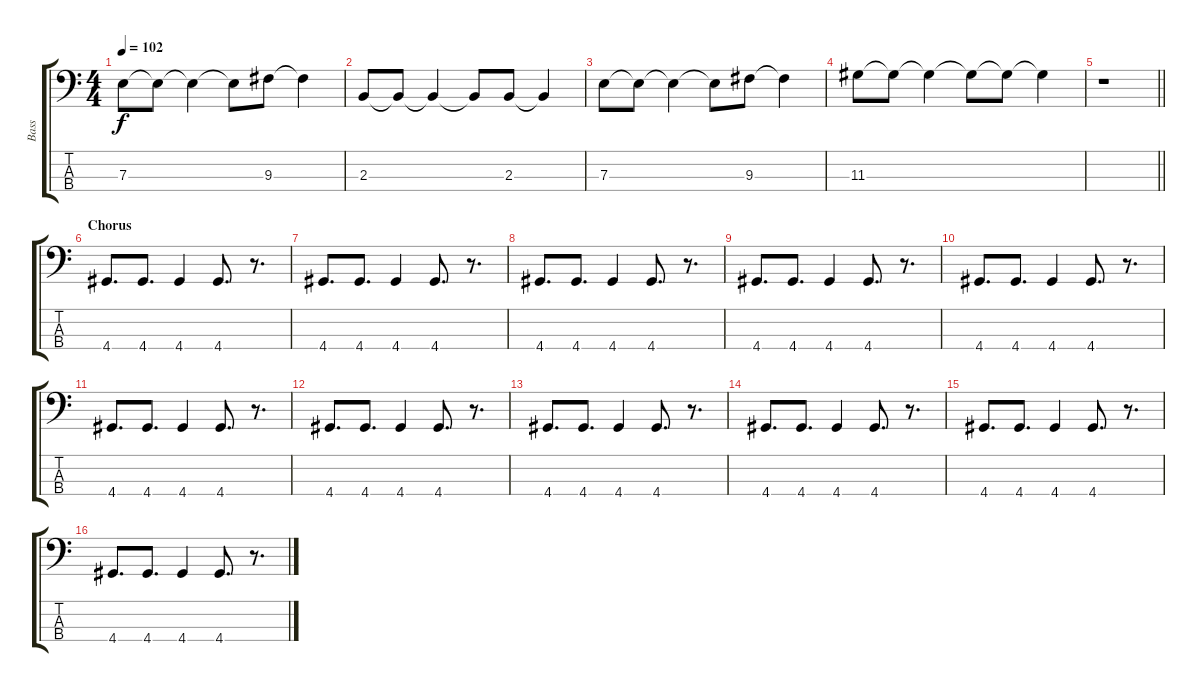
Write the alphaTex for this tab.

\track ("Bass" "Bass") {instrument electricbassfinger}
\staff {score tabs}
\tuning (G2 D2 A1 E1) {hide}
\ts (4 4)
\tempo 102
\clef f4
\ks c
7.3.8{dy f} 7.3{t}.8 7.3{t}.4 7.3{t}.8 9.3.8 9.3{t}.4 |
2.3.8 2.3{t}.8 2.3{t}.4 2.3{t}.8 2.3.8 2.3{t}.4 |
7.3.8 7.3{t}.8 7.3{t}.4 7.3{t}.8 9.3.8 9.3{t}.4 |
11.3.8 11.3{t}.8 11.3{t}.4 11.3{t}.8 11.3{t}.8 11.3{t}.4 |
\barLineRight lightlight
r.1 |
\section ("" "Chorus")
4.4.8{d} 4.4.8{d} 4.4.4 4.4.8{d} r.8{d} |
4.4.8{d} 4.4.8{d} 4.4.4 4.4.8{d} r.8{d} |
4.4.8{d} 4.4.8{d} 4.4.4 4.4.8{d} r.8{d} |
4.4.8{d} 4.4.8{d} 4.4.4 4.4.8{d} r.8{d} |
4.4.8{d} 4.4.8{d} 4.4.4 4.4.8{d} r.8{d} |
4.4.8{d} 4.4.8{d} 4.4.4 4.4.8{d} r.8{d} |
4.4.8{d} 4.4.8{d} 4.4.4 4.4.8{d} r.8{d} |
4.4.8{d} 4.4.8{d} 4.4.4 4.4.8{d} r.8{d} |
4.4.8{d} 4.4.8{d} 4.4.4 4.4.8{d} r.8{d} |
4.4.8{d} 4.4.8{d} 4.4.4 4.4.8{d} r.8{d} |
4.4.8{d} 4.4.8{d} 4.4.4 4.4.8{d} r.8{d}
